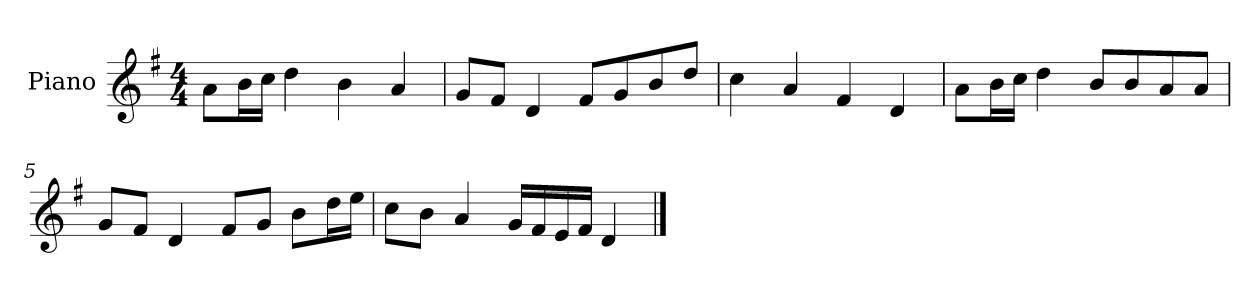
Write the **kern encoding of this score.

**kern
*part1
*staff1
*I"Piano
*I'P-no
*clefG2
*k[f#]
*M4/4
*MM90
=1
8a\L
16b\L
16cc\JJ
4dd\
4b\
4a/
=2
8g/L
8f#/J
4d/
8f#/L
8g/
8b/
8dd/J
=3
4cc\
4a/
4f#/
4d/
=4
8a\L
16b\L
16cc\JJ
4dd\
8b/L
8b/
8a/
8a/J
=5
8g/L
8f#/J
4d/
8f#/L
8g/J
8b\L
16dd\L
16ee\JJ
!!LO:LB:g=z
=6
8cc\L
8b\J
4a/
16g/LL
16f#/
16e/
16f#/JJ
4d/
==
*-
